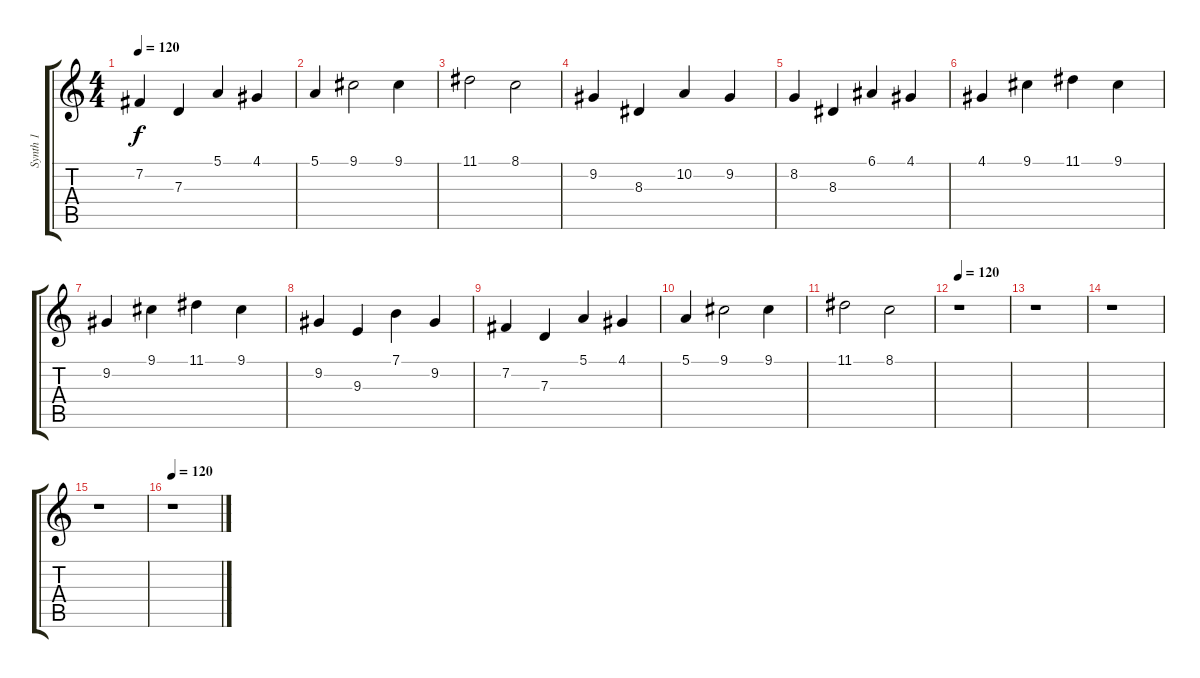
\track ("Synth 1" "Synth 1") {instrument churchorgan}
\staff {score tabs}
\tuning (E4 B3 G3 D3 A2 E2) {hide}
\ts (4 4)
\tempo 120
\clef g2
\ks c
7.2.4{dy f} 7.3.4 5.1.4 4.1.4 |
5.1.4 9.1.2 9.1.4 |
11.1.2 8.1.2 |
9.2.4 8.3.4 10.2.4 9.2.4 |
8.2.4 8.3.4 6.1.4 4.1.4 |
4.1.4 9.1.4 11.1.4 9.1.4 |
9.2.4 9.1.4 11.1.4 9.1.4 |
9.2.4 9.3.4 7.1.4 9.2.4 |
7.2.4 7.3.4 5.1.4 4.1.4 |
5.1.4 9.1.2 9.1.4 |
11.1.2 8.1.2 |
\tempo 120
r.1{instrument churchorgan} |
r.1 |
r.1 |
r.1 |
\tempo 120
r.1
